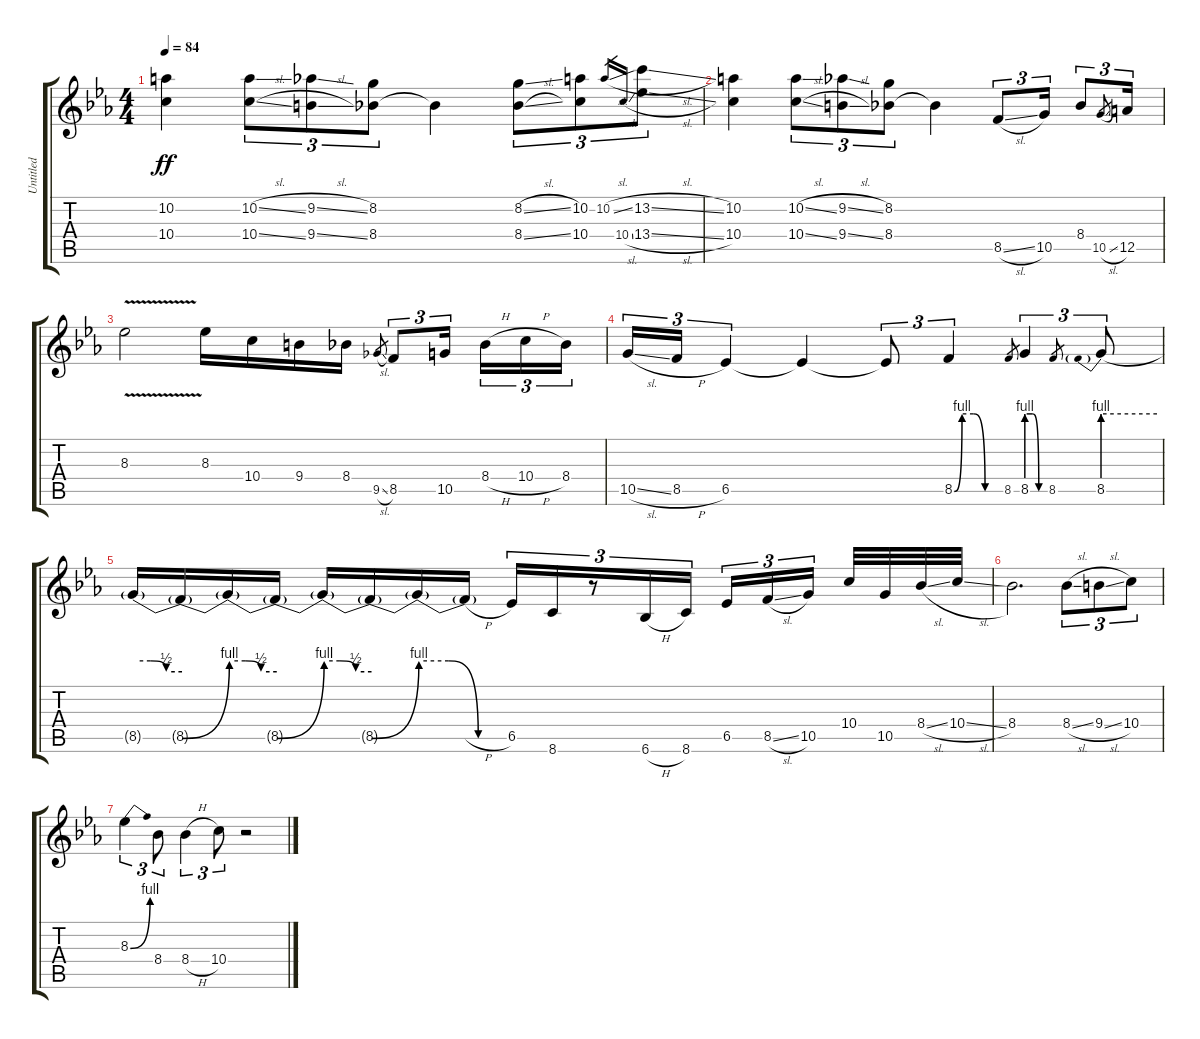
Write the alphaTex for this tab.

\track ("Untitled" "Untitled") {instrument overdrivenguitar}
\staff {score tabs}
\tuning (E4 B3 G3 D3 A2 E2) {hide}
\ts (4 4)
\tempo 84
\clef g2
\ks eb
(10.2 10.4).4{dy ff} (10.2{sl} 10.4{sl}).8{tu (3 2)} (9.2{sl} 9.4{sl}).8{tu (3 2)} (8.2 8.4).8{tu (3 2)} 8.4{t}.4 (8.2{sl} 8.4{sl}).8{tu (3 2)} (10.2 10.4).8{tu (3 2)} 10.2{sl}.16{gr} 10.4{sl}.16{gr} (13.2{sl} 13.4{sl}).8{tu (3 2)} |
(10.2 10.4).4 (10.2{sl} 10.4{sl}).8{tu (3 2)} (9.2{sl} 9.4{sl}).8{tu (3 2)} (8.2 8.4).8{tu (3 2)} 8.4{t}.4 8.5{sl}.8{tu (3 2)} 10.5.16{tu (3 2)} 8.4.8{tu (3 2)} 10.5{sl}.8{gr} 12.5.16{tu (3 2)} |
8.3{v}.2 8.3.16 10.4.16 9.4.16 8.4.16 9.5{sl}.8{gr} 8.5.8{tu (3 2)} 10.5.16{tu (3 2) beam splitsecondary} 8.4{h}.16{tu (3 2)} 10.4{h}.16{tu (3 2)} 8.4.16{tu (3 2)} |
10.5{sl}.16{tu (3 2)} 8.5{h}.16{tu (3 2)} 6.5.4{tu (3 2)} 6.5{t}.4 6.5{t}.8{tu (3 2)} 8.5{be (custom 0 0 10 4 25 4 40 0 60 0)}.4{tu (3 2)} 8.5.8{gr} 8.5{be (custom 0 4 20 4 40 0 60 0)}.4{tu (3 2)} 8.5.8{gr} 8.5{be (prebend 0 4 60 4)}.8{tu (3 2)} |
8.5{be (custom 0 4 20 4 40 2 60 2) t}.16 8.5{be (bend 0 0 60 4) t}.16 8.5{be (custom 0 4 20 4 40 2 60 2) t}.16 8.5{be (bend 0 0 60 4) t}.16 8.5{be (custom 0 4 20 4 40 2 60 2) t}.16 8.5{be (bend 0 0 60 4) t}.16 8.5{be (custom 0 4 20 4 40 0 60 0) t}.16 8.5{h t}.16 6.5.16{tu (3 2)} 8.6.16{tu (3 2)} r.8{tu (3 2)} 6.6{h}.16{tu (3 2)} 8.6.16{tu (3 2)} 6.5.16{tu (3 2)} 8.5{sl}.16{tu (3 2)} 10.5.16{tu (3 2) beam splitsecondary} 10.4.32 10.5.32 8.4{sl}.32 10.4{sl}.32 |
8.4.2{d} 8.4{sl}.8{tu (3 2)} 9.4{sl}.8{tu (3 2)} 10.4.8{tu (3 2)} |
8.3{be (bend 0 0 60 4)}.4{tu (3 2)} 8.4.8{tu (3 2)} 8.4{h}.4{tu (3 2)} 10.4.8{tu (3 2)} r.2
